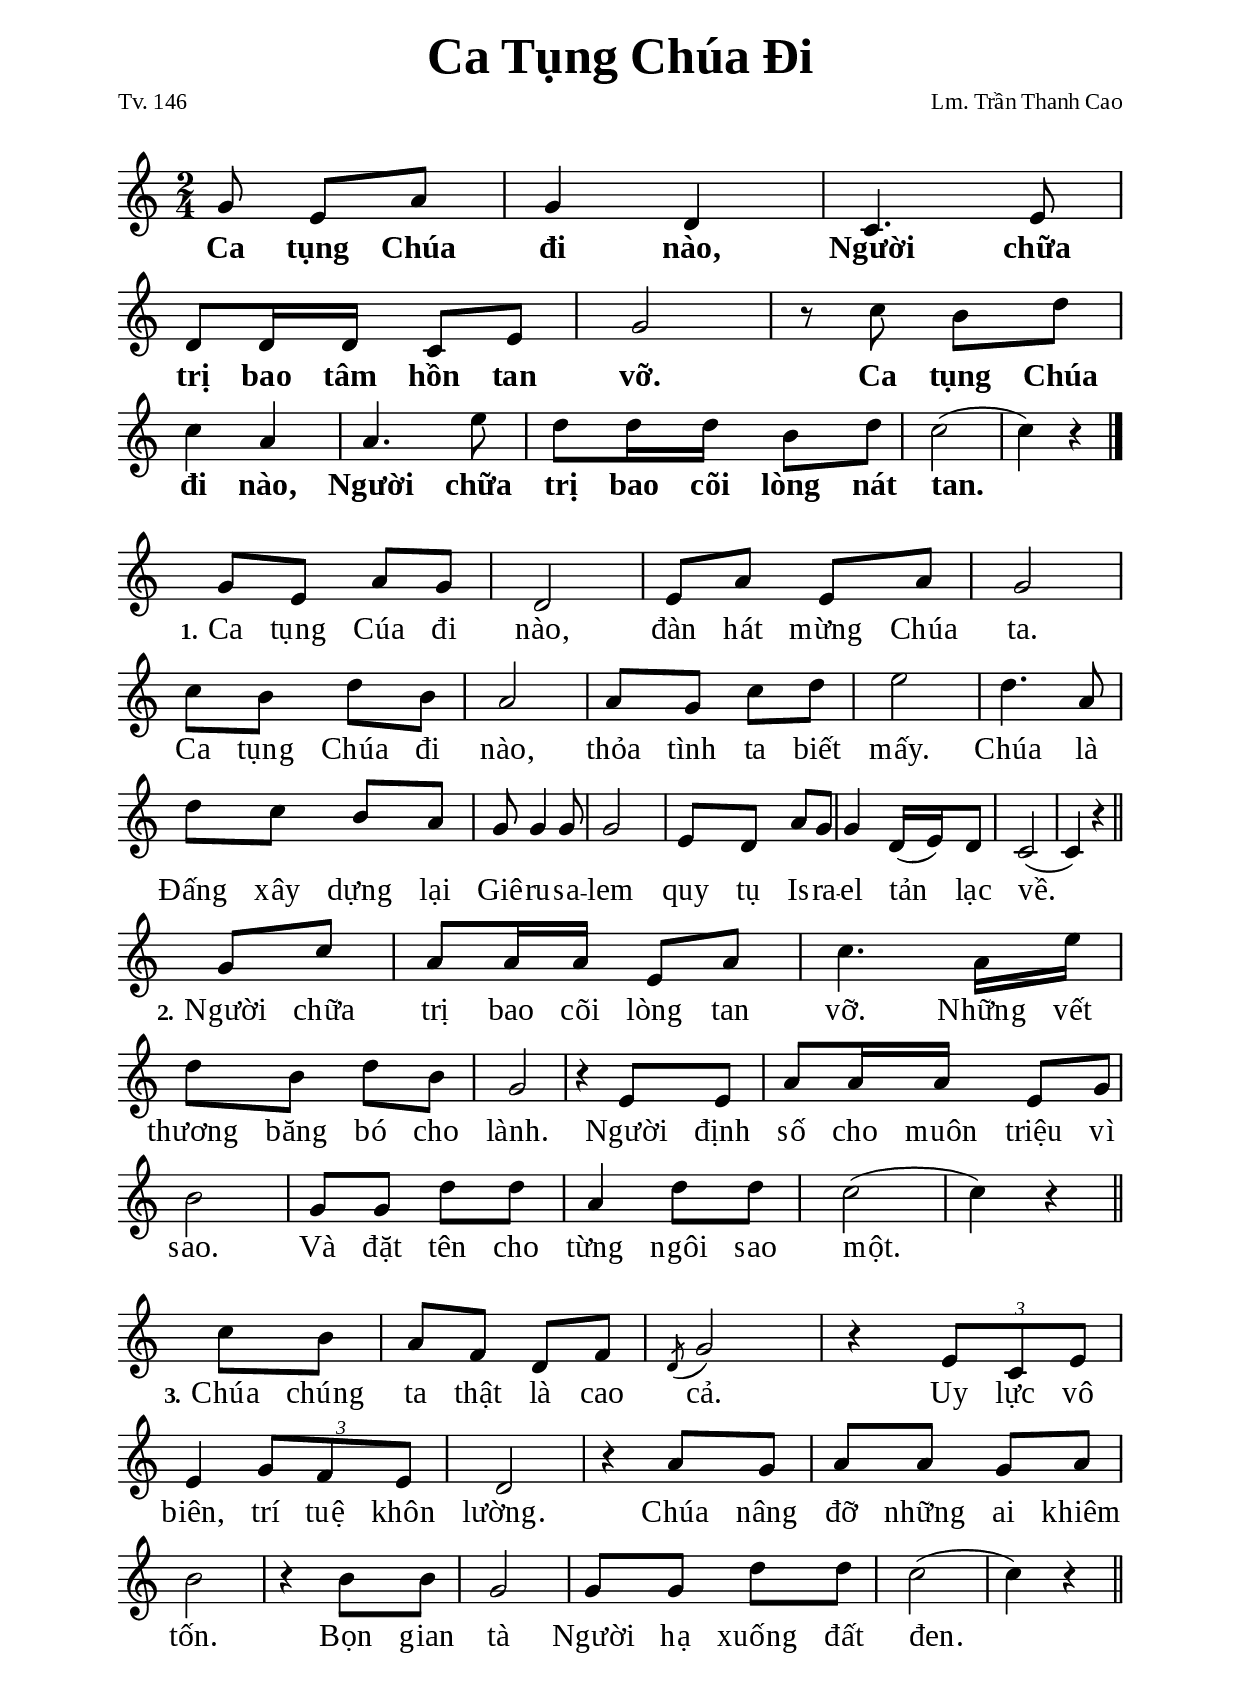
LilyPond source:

% Cài đặt chung
\version "2.20.0"
\include "english.ly"

\header {
 title = \markup { \fontsize #3 "Ca Tụng Chúa Đi" }
  poet = "Tv. 146"
  composer = "Lm. Trần Thanh Cao"
  arranger = " "
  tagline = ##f
}

\paper {
  #(set-paper-size "a4")
  top-margin = 10\mm
  bottom-margin = 10\mm
  left-margin = 20\mm
  right-margin = 20\mm
  indent = #0
  #(define fonts
    (make-pango-font-tree
      "Liberation Serif"
      "Liberation Serif"
      "Liberation Serif"
      (/ 20 20)))
  page-count = #1
}

% Nhạc điệp khúc
nhacDiepKhuc = \relative c'' {
  \partial 4. g8 e a |
  g4 d |
  c4. e8 |
  d d16 d  c8 e |
  g2 |
  r8 c b d |
  c4 a |
  a4. e'8 |
  d d16 d b8 d |
  c2 ( |
  c4) r \bar "|."
}

% Nhạc phiên khúc
nhacPhienKhucMot = \relative c'' {
  g8 e a g |
  d2 |
  e8 a e a |
  g2 |
  c8 b d b |
  a2 |
  a8 g c d |
  e2 |
  d4. a8 |
  d8 c b a |
  g8 g4 g8 |
  g2 |
  e8 d a' g |
  g4 d16 (e) d8 |
  c2 ( |
  c4) r \bar "||"
}

nhacPhienKhucHai = \relative c'' {
  \partial 4 g8 c |
  a a16 a e8 a |
  c4. a16 e' |
  d8 b d b |
  g2 |
  r4 e8 e |
  a a16 a e8 g |
  b2 |
  g8 g d' d |
  a4 d8 d |
  c2 ( |
  c4) r \bar "||"
}

nhacPhienKhucBa = \relative c'' {
  \partial 4 c8 b |
  a f d f |
  \acciaccatura d8 g2 |
  r4 \tuplet 3/2 { e8 c e } |
  e4 \tuplet 3/2 { g8 f e } |
  d2 |
  r4 a'8 g |
  a a g a |
  b2 |
  r4 b8 b |
  g2 |
  g8 g d' d |
  c2 ( |
  c4) r \bar "||"
}

% Lời điệp khúc
loiDiepKhuc = \lyricmode {
  Ca tụng Chúa đi nào, Người chữa trị bao tâm hồn tan vỡ.
  Ca tụng Chúa đi nào, Người chữa trị bao cõi lòng nát tan.
}

% Lời phiên khúc
loiPhienKhucMot = \lyricmode {
  \set stanza = #"1."
  Ca tụng Cúa đi nào, đàn hát mừng Chúa ta.
  Ca tụng Chúa đi nào, thỏa tình ta biết mấy.
  Chúa là Đấng xây dựng lại Giê -- ru -- sa -- lem
  quy tụ Is -- ra -- el tản lạc về.
}

loiPhienKhucHai = \lyricmode {
  \set stanza = #"2."
  Người chữa trị bao cõi lòng tan vỡ.
  Những vết thương băng bó cho lành.
  Người định số cho muôn triệu vì sao.
  Và đặt tên cho từng ngôi sao một.
}

loiPhienKhucBa = \lyricmode {
  \set stanza = #"3."
  Chúa chúng ta thật là cao cả.
  Uy lực vô biên, trí tuệ khôn lường.
  Chúa nâng đỡ những ai khiêm tốn.
  Bọn gian tà Người hạ xuống đất đen.
}


% Dàn trang
\score {
  \new ChoirStaff <<
    \new Staff = diepKhuc \with {
        \consists "Merge_rests_engraver"
        \magnifyStaff #(magstep +1)
      }
      <<
      \new Voice = beSop {
        \key c \major \time 2/4 \stemNeutral \nhacDiepKhuc
      }
    >>
    \new Lyrics \lyricsto beSop \loiDiepKhuc
  >>
  \layout {
    \override Lyrics.LyricText.font-series = #'bold
    \override Lyrics.LyricText.font-size = #+3
    \override Lyrics.LyricSpace.minimum-distance = #3.0
    \override Score.BarNumber.break-visibility = ##(#f #f #f)
    \override Score.SpacingSpanner.uniform-stretching = ##t
  }
}

\score {
  \new ChoirStaff <<
    \new Staff = phienKhuc \with {
        \magnifyStaff #(magstep +1)
      }
      <<
      \new Voice = beSop {
        \key c \major \time 2/4 \nhacPhienKhucMot
      }
    >>
    \new Lyrics \lyricsto beSop \loiPhienKhucMot
  >>
  \layout {
    \override Staff.TimeSignature.transparent = ##t
    \override Lyrics.LyricText.font-size = #+3
    \override Lyrics.LyricSpace.minimum-distance = #2.5
    \override Score.BarNumber.break-visibility = ##(#f #f #f)
    \override Score.SpacingSpanner.uniform-stretching = ##t
  } 
}

\score {
  \new ChoirStaff <<
    \new Staff = phienKhuc \with {
        \magnifyStaff #(magstep +1)
      }
      <<
      \new Voice = beSop {
        \key c \major \time 2/4 \nhacPhienKhucHai
      }
    >>
    \new Lyrics \lyricsto beSop \loiPhienKhucHai
  >>
  \layout {
    \override Staff.TimeSignature.transparent = ##t
    \override Lyrics.LyricText.font-size = #+3
    \override Lyrics.LyricSpace.minimum-distance = #2.5
    \override Score.BarNumber.break-visibility = ##(#f #f #f)
    \override Score.SpacingSpanner.uniform-stretching = ##t
  } 
}

\score {
  \new ChoirStaff <<
    \new Staff = phienKhuc \with {
        \magnifyStaff #(magstep +1)
      }
      <<
      \new Voice = beSop {
        \key c \major \time 2/4 \nhacPhienKhucBa
      }
    >>
    \new Lyrics \lyricsto beSop \loiPhienKhucBa
  >>
  \layout {
    \override Staff.TimeSignature.transparent = ##t
    \override Lyrics.LyricText.font-size = #+3
    \override Lyrics.LyricSpace.minimum-distance = #2.5
    \override Score.BarNumber.break-visibility = ##(#f #f #f)
    \override Score.SpacingSpanner.uniform-stretching = ##t
  } 
}
